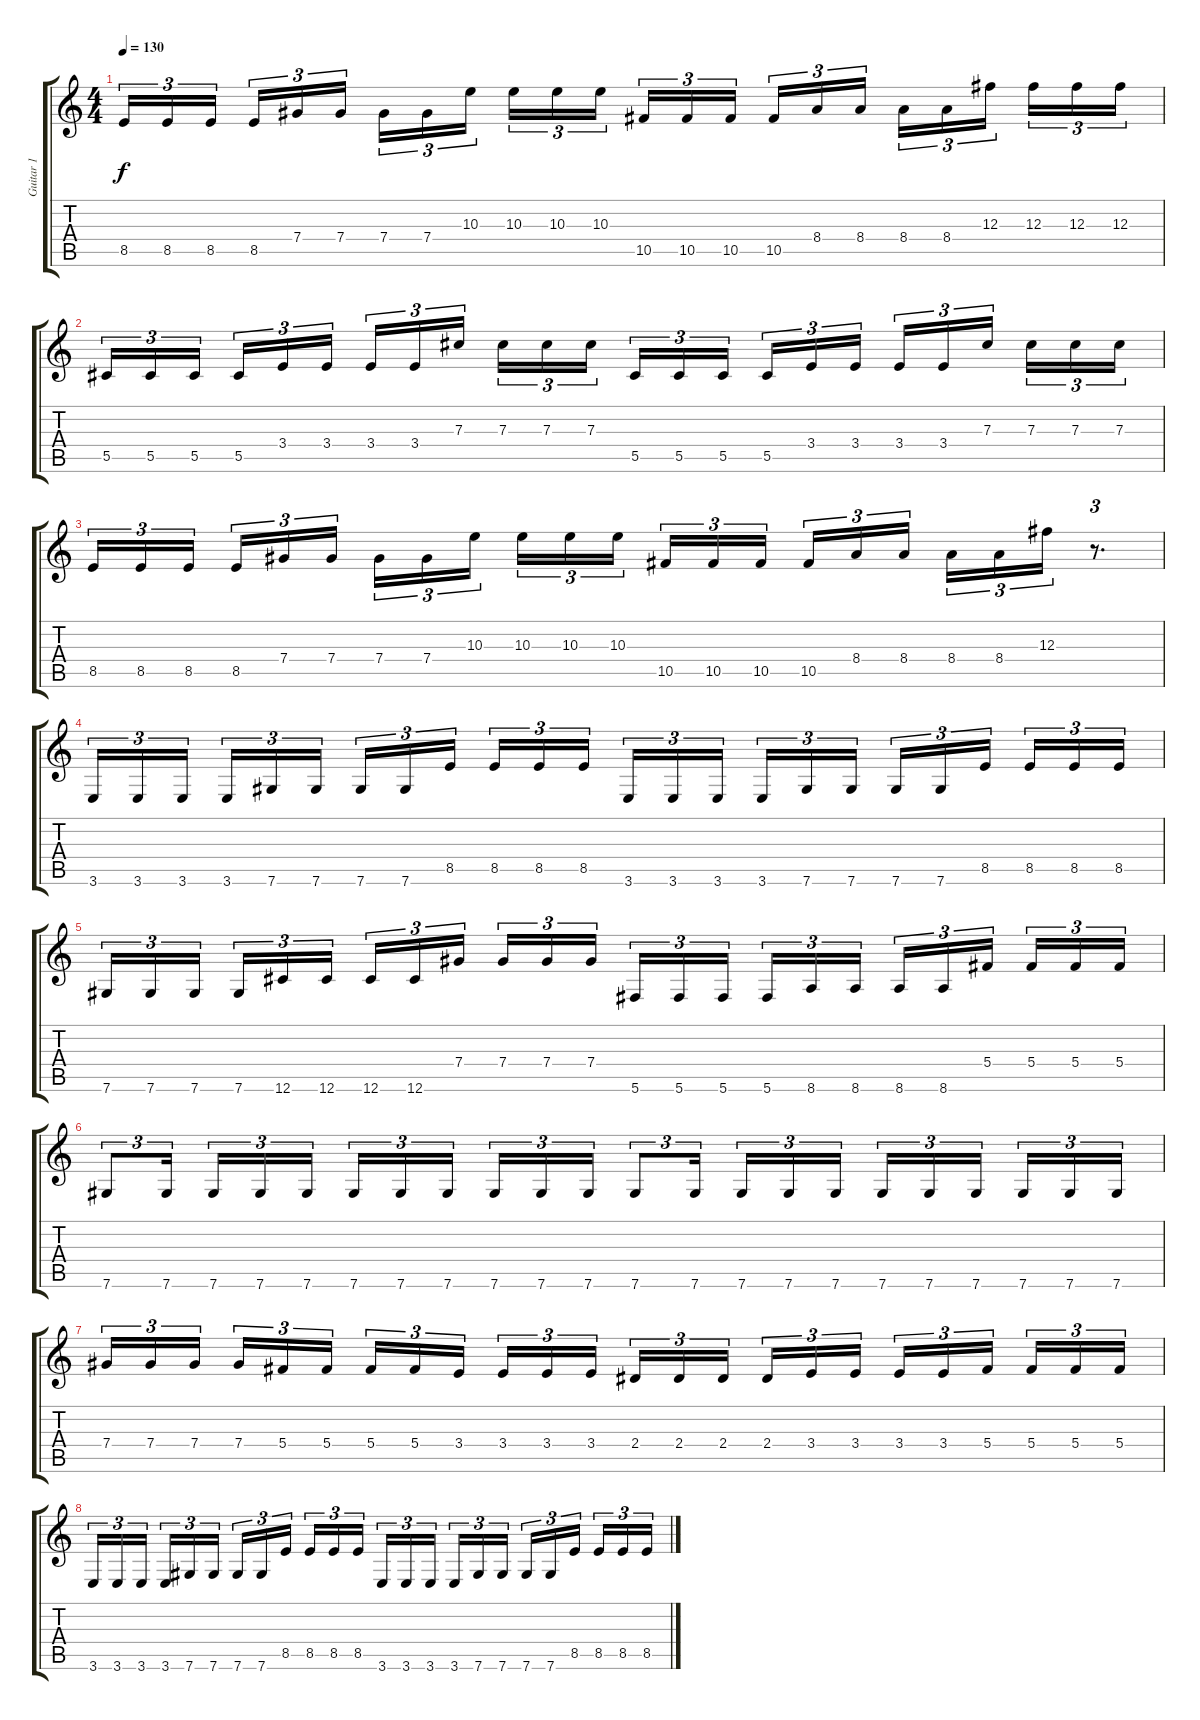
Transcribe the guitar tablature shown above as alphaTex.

\track ("Guitar 1" "Guitar 1") {instrument distortionguitar}
\staff {score tabs}
\tuning (Eb4 Bb3 Gb3 Db3 Ab2 Db2) {hide}
\ts (4 4)
\tempo 130
\clef g2
\ks c
8.5.16{tu (3 2) dy f} 8.5.16{tu (3 2)} 8.5.16{tu (3 2) beam splitsecondary} 8.5.16{tu (3 2)} 7.4.16{tu (3 2)} 7.4.16{tu (3 2)} 7.4.16{tu (3 2)} 7.4.16{tu (3 2)} 10.3.16{tu (3 2) beam splitsecondary} 10.3.16{tu (3 2)} 10.3.16{tu (3 2)} 10.3.16{tu (3 2)} 10.5.16{tu (3 2)} 10.5.16{tu (3 2)} 10.5.16{tu (3 2) beam splitsecondary} 10.5.16{tu (3 2)} 8.4.16{tu (3 2)} 8.4.16{tu (3 2)} 8.4.16{tu (3 2)} 8.4.16{tu (3 2)} 12.3.16{tu (3 2) beam splitsecondary} 12.3.16{tu (3 2)} 12.3.16{tu (3 2)} 12.3.16{tu (3 2)} |
5.5.16{tu (3 2)} 5.5.16{tu (3 2)} 5.5.16{tu (3 2) beam splitsecondary} 5.5.16{tu (3 2)} 3.4.16{tu (3 2)} 3.4.16{tu (3 2)} 3.4.16{tu (3 2)} 3.4.16{tu (3 2)} 7.3.16{tu (3 2) beam splitsecondary} 7.3.16{tu (3 2)} 7.3.16{tu (3 2)} 7.3.16{tu (3 2)} 5.5.16{tu (3 2)} 5.5.16{tu (3 2)} 5.5.16{tu (3 2) beam splitsecondary} 5.5.16{tu (3 2)} 3.4.16{tu (3 2)} 3.4.16{tu (3 2)} 3.4.16{tu (3 2)} 3.4.16{tu (3 2)} 7.3.16{tu (3 2) beam splitsecondary} 7.3.16{tu (3 2)} 7.3.16{tu (3 2)} 7.3.16{tu (3 2)} |
8.5.16{tu (3 2)} 8.5.16{tu (3 2)} 8.5.16{tu (3 2) beam splitsecondary} 8.5.16{tu (3 2)} 7.4.16{tu (3 2)} 7.4.16{tu (3 2)} 7.4.16{tu (3 2)} 7.4.16{tu (3 2)} 10.3.16{tu (3 2) beam splitsecondary} 10.3.16{tu (3 2)} 10.3.16{tu (3 2)} 10.3.16{tu (3 2)} 10.5.16{tu (3 2)} 10.5.16{tu (3 2)} 10.5.16{tu (3 2) beam splitsecondary} 10.5.16{tu (3 2)} 8.4.16{tu (3 2)} 8.4.16{tu (3 2)} 8.4.16{tu (3 2)} 8.4.16{tu (3 2)} 12.3.16{tu (3 2)} r.8{d tu (3 2)} |
3.6.16{tu (3 2)} 3.6.16{tu (3 2)} 3.6.16{tu (3 2) beam splitsecondary} 3.6.16{tu (3 2)} 7.6.16{tu (3 2)} 7.6.16{tu (3 2)} 7.6.16{tu (3 2)} 7.6.16{tu (3 2)} 8.5.16{tu (3 2) beam splitsecondary} 8.5.16{tu (3 2)} 8.5.16{tu (3 2)} 8.5.16{tu (3 2)} 3.6.16{tu (3 2)} 3.6.16{tu (3 2)} 3.6.16{tu (3 2) beam splitsecondary} 3.6.16{tu (3 2)} 7.6.16{tu (3 2)} 7.6.16{tu (3 2)} 7.6.16{tu (3 2)} 7.6.16{tu (3 2)} 8.5.16{tu (3 2) beam splitsecondary} 8.5.16{tu (3 2)} 8.5.16{tu (3 2)} 8.5.16{tu (3 2)} |
7.6.16{tu (3 2)} 7.6.16{tu (3 2)} 7.6.16{tu (3 2) beam splitsecondary} 7.6.16{tu (3 2)} 12.6.16{tu (3 2)} 12.6.16{tu (3 2)} 12.6.16{tu (3 2)} 12.6.16{tu (3 2)} 7.4.16{tu (3 2) beam splitsecondary} 7.4.16{tu (3 2)} 7.4.16{tu (3 2)} 7.4.16{tu (3 2)} 5.6.16{tu (3 2)} 5.6.16{tu (3 2)} 5.6.16{tu (3 2) beam splitsecondary} 5.6.16{tu (3 2)} 8.6.16{tu (3 2)} 8.6.16{tu (3 2)} 8.6.16{tu (3 2)} 8.6.16{tu (3 2)} 5.4.16{tu (3 2) beam splitsecondary} 5.4.16{tu (3 2)} 5.4.16{tu (3 2)} 5.4.16{tu (3 2)} |
7.6.8{tu (3 2)} 7.6.16{tu (3 2) beam splitsecondary} 7.6.16{tu (3 2)} 7.6.16{tu (3 2)} 7.6.16{tu (3 2)} 7.6.16{tu (3 2)} 7.6.16{tu (3 2)} 7.6.16{tu (3 2) beam splitsecondary} 7.6.16{tu (3 2)} 7.6.16{tu (3 2)} 7.6.16{tu (3 2)} 7.6.8{tu (3 2)} 7.6.16{tu (3 2) beam splitsecondary} 7.6.16{tu (3 2)} 7.6.16{tu (3 2)} 7.6.16{tu (3 2)} 7.6.16{tu (3 2)} 7.6.16{tu (3 2)} 7.6.16{tu (3 2) beam splitsecondary} 7.6.16{tu (3 2)} 7.6.16{tu (3 2)} 7.6.16{tu (3 2)} |
7.4.16{tu (3 2)} 7.4.16{tu (3 2)} 7.4.16{tu (3 2) beam splitsecondary} 7.4.16{tu (3 2)} 5.4.16{tu (3 2)} 5.4.16{tu (3 2)} 5.4.16{tu (3 2)} 5.4.16{tu (3 2)} 3.4.16{tu (3 2) beam splitsecondary} 3.4.16{tu (3 2)} 3.4.16{tu (3 2)} 3.4.16{tu (3 2)} 2.4.16{tu (3 2)} 2.4.16{tu (3 2)} 2.4.16{tu (3 2) beam splitsecondary} 2.4.16{tu (3 2)} 3.4.16{tu (3 2)} 3.4.16{tu (3 2)} 3.4.16{tu (3 2)} 3.4.16{tu (3 2)} 5.4.16{tu (3 2) beam splitsecondary} 5.4.16{tu (3 2)} 5.4.16{tu (3 2)} 5.4.16{tu (3 2)} |
3.6.16{tu (3 2)} 3.6.16{tu (3 2)} 3.6.16{tu (3 2) beam splitsecondary} 3.6.16{tu (3 2)} 7.6.16{tu (3 2)} 7.6.16{tu (3 2)} 7.6.16{tu (3 2)} 7.6.16{tu (3 2)} 8.5.16{tu (3 2) beam splitsecondary} 8.5.16{tu (3 2)} 8.5.16{tu (3 2)} 8.5.16{tu (3 2)} 3.6.16{tu (3 2)} 3.6.16{tu (3 2)} 3.6.16{tu (3 2) beam splitsecondary} 3.6.16{tu (3 2)} 7.6.16{tu (3 2)} 7.6.16{tu (3 2)} 7.6.16{tu (3 2)} 7.6.16{tu (3 2)} 8.5.16{tu (3 2) beam splitsecondary} 8.5.16{tu (3 2)} 8.5.16{tu (3 2)} 8.5.16{tu (3 2)}
